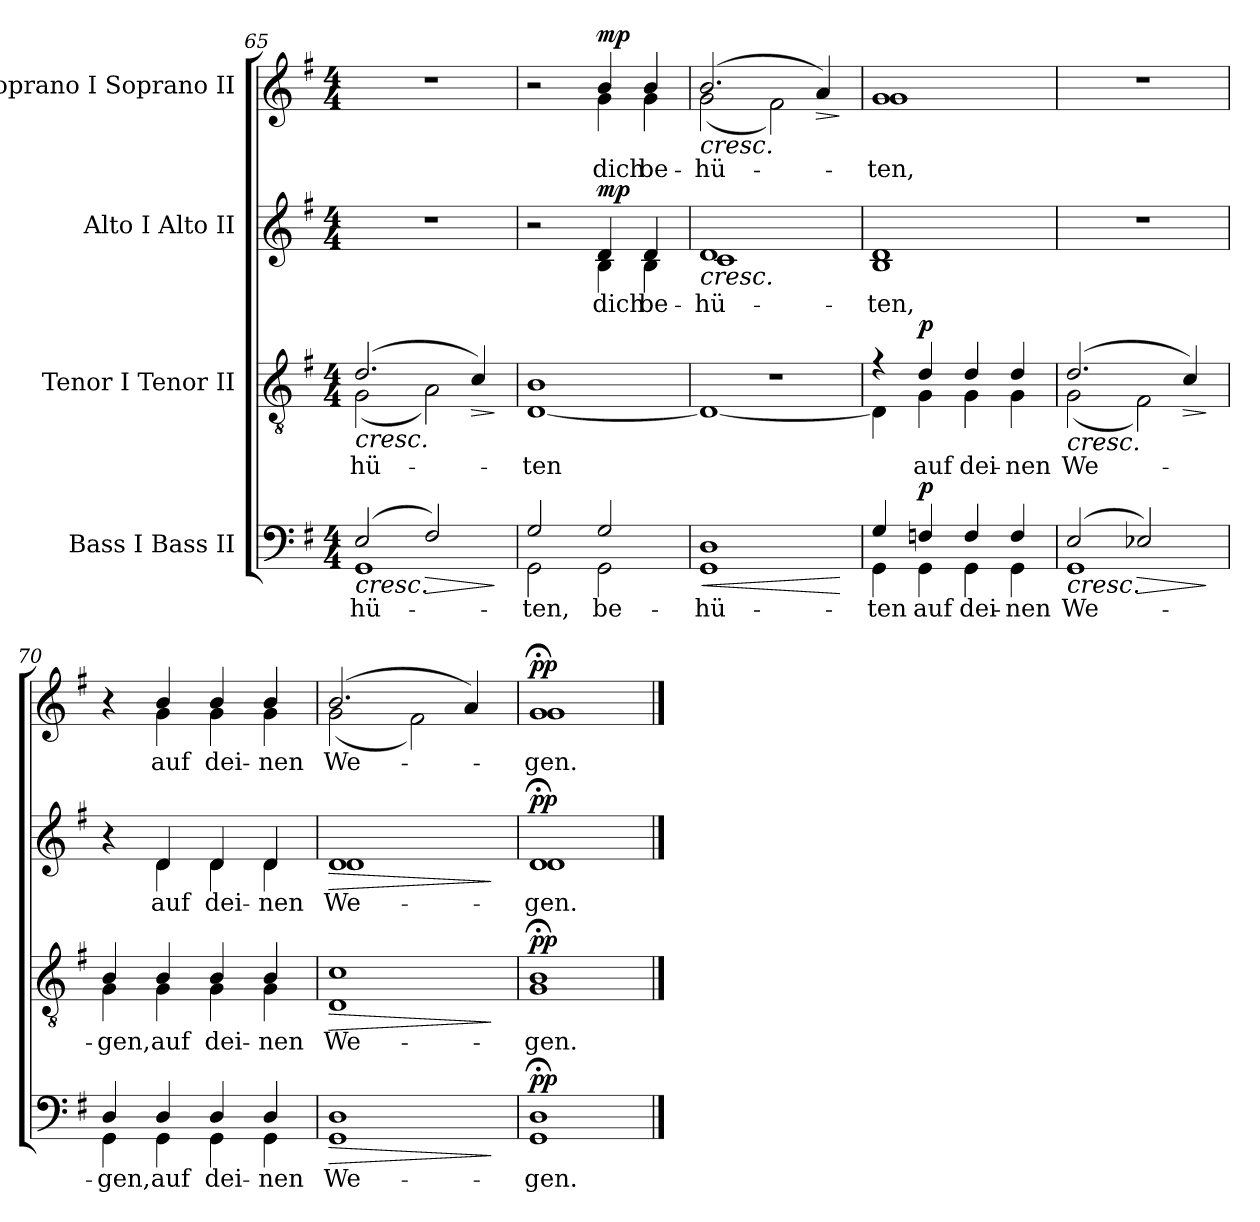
**kern	**text	**dynam	**kern	**text	**dynam	**kern	**text	**dynam	**kern	**text	**dynam
*part4	*part4	*part4	*part3	*part3	*part3	*part2	*part2	*part2	*part1	*part1	*part1
*staff4	*staff4	*staff4	*staff3	*staff3	*staff3	*staff2	*staff2	*staff2	*staff1	*staff1	*staff1
*I"Bass I Bass II	*	*	*I"Tenor I Tenor II	*	*	*I"Alto I Alto II	*	*	*I"Soprano I Soprano II	*	*
*clefF4	*	*	*clefGv2	*	*	*clefG2	*	*	*clefG2	*	*
*k[f#]	*	*	*k[f#]	*	*	*k[f#]	*	*	*k[f#]	*	*
*M4/4	*	*	*M4/4	*	*	*M4/4	*	*	*M4/4	*	*
=65	=65	=65	=65	=65	=65	=65	=65	=65	=65	=65	=65
!	!LO:LY:b	!LO:HP:b	!	!LO:LY:a	!LO:HP:b	!	!	!	!	!	!
*^	*	*	*^	*	*	*	*	*	*	*	*
!	!	!	!	!	!	!LO:LY:b	!	!	!	!	!	!	!
(>2E/	1GG	-hü-	<	(>2.d/	(<2G\	-hü-	<	1r	.	.	1r	.	.
!	!	!	!LO:HP:b	!	!	!	!	!	!	!	!	!	!
2F#/)	.	.	>	.	2A\)	.	.	.	.	.	.	.	.
!	!	!	!	!	!	!	!LO:HP:b	!	!	!	!	!	!
.	.	.	.	4c/)	.	.	>	.	.	.	.	.	.
*v	*v	*	*	*	*	*	*	*	*	*	*	*	*
*	*	*	*v	*v	*	*	*	*	*	*	*	*
.	.	]	.	.	]	.	.	.	.	.	.
=66	=66	=66	=66	=66	=66	=66	=66	=66	=66	=66	=66
*^	*	*	*	*	*	*	*	*	*	*	*
!	!	!LO:LY:b	!	!	!LO:LY:a	!	!	!	!	!	!	!
*	*	*	*	*^	*	*	*	*	*	*	*	*
!	!	!	!	!	!	!LO:LY:b	!	!	!	!	!	!	!
*	*	*	*	*	*	*	*	*^	*	*	*^	*	*
2G/	2GG\	-ten,	.	1B	[1D	-ten	.	2r	2ryy	.	.	2r	2ryy	.	.
!	!	!LO:LY:b	!	!	!	!	!	!	!	!LO:LY:b	!LO:DY:a	!	!	!LO:LY:b	!LO:DY:a
2G/	2GG\	be-	.	.	.	.	.	4d/	4B\	dich	mp	4b/	4g\	dich	mp
!	!	!	!	!	!	!	!	!	!	!LO:LY:b	!	!	!	!LO:LY:b	!
.	.	.	.	.	.	.	.	4d/	4B\	be-	.	4b/	4g\	be-	.
=67	=67	=67	=67	=67	=67	=67	=67	=67	=67	=67	=67	=67	=67	=67	=67
!	!	!	!LO:HP:b	!	!	!	!	!	!	!	!	!	!	!	!
!	!	!LO:LY:b	!LO:HP:n=1:b	!	!	!	!	!	!	!	!LO:HP:b	!	!	!	!
!	!	!	!	!	!	!	!	!	!	!LO:LY:b	!LO:HP:n=1:b	!	!	!LO:LY:b	!LO:HP:b
1D	1GG	-hü-	< >	1r	1D_	.	.	1d	1c	-hü-	< >	(>2.b/	(<2g\	hü-	<
.	.	.	.	.	.	.	.	.	.	.	.	.	2f#\)	.	.
!	!	!	!	!	!	!	!	!	!	!	!	!	!	!	!LO:HP:b
.	.	.	.	.	.	.	.	.	.	.	.	4a/)	.	.	>
*v	*v	*	*	*	*	*	*	*v	*v	*	*	*v	*v	*	*
*	*	*	*v	*v	*	*	*	*	*	*	*	*
.	.	[ ]	.	.	.	.	.	]	.	.	[ ]
!!LO:LB:g=z
=68	=68	=68	=68	=68	=68	=68	=68	=68	=68	=68	=68
*^	*	*	*	*	*	*	*	*	*	*	*
!	!	!LO:LY:b	!	!	!	!	!	!LO:LY:b	!	!	!LO:LY:b	!
*	*	*	*	*^	*	*	*^	*	*	*^	*	*
4G/	4GG\	-ten	.	4r	4D\]	.	.	1d	1B	-ten,	.	1g	1g	-ten,	.
!	!	!LO:LY:b	!LO:DY:a	!	!	!LO:LY:b	!LO:DY:a	!	!	!	!	!	!	!	!
4Fn/	4GG\	auf	p	4d/	4G\	auf	p	.	.	.	.	.	.	.	.
!	!	!LO:LY:b	!	!	!	!LO:LY:b	!	!	!	!	!	!	!	!	!
4F/	4GG\	dei-	.	4d/	4G\	dei-	.	.	.	.	.	.	.	.	.
!	!	!LO:LY:b	!	!	!	!LO:LY:b	!	!	!	!	!	!	!	!	!
4F/	4GG\	-nen	.	4d/	4G\	-nen	.	.	.	.	.	.	.	.	.
*	*	*	*	*	*	*	*	*v	*v	*	*	*	*	*	*
*	*	*	*	*	*	*	*	*	*	*	*v	*v	*	*
=69	=69	=69	=69	=69	=69	=69	=69	=69	=69	=69	=69	=69	=69
!	!	!LO:LY:b	!LO:HP:b	!	!	!LO:LY:b	!LO:HP:b	!	!	!	!	!	!
(>2E/	1GG	We-	<	(>2.d/	(<2G\	We-	<	1r	.	.	1r	.	.
!	!	!	!LO:HP:b	!	!	!	!	!	!	!	!	!	!
2E-X/)	.	.	>	.	2F#\)	.	.	.	.	.	.	.	.
!	!	!	!	!	!	!	!LO:HP:b	!	!	!	!	!	!
.	.	.	.	4c/)	.	.	>	.	.	.	.	.	.
*v	*v	*	*	*	*	*	*	*	*	*	*	*	*
*	*	*	*v	*v	*	*	*	*	*	*	*	*
.	.	[ ]	.	.	[ ]	.	.	.	.	.	.
=70	=70	=70	=70	=70	=70	=70	=70	=70	=70	=70	=70
*^	*	*	*	*	*	*	*	*	*	*	*
!	!	!LO:LY:b	!	!	!LO:LY:b	!	!	!	!	!	!	!
*	*	*	*	*^	*	*	*^	*	*	*^	*	*
4D/	4GG\	-gen,	.	4B/	4G\	-gen,	.	4r	4ryy	.	.	4r	4ryy	.	.
!	!	!LO:LY:b	!LO:DY:a	!	!	!LO:LY:b	!LO:DY:a	!	!	!LO:LY:b	!LO:DY:a	!	!	!LO:LY:b	!LO:DY:a
4D/	4GG\	auf	other-dynamics	4B/	4G\	auf	other-dynamics	4d/	4d\	auf	other-dynamics	4b/	4g\	auf	other-dynamics
!	!	!LO:LY:b	!	!	!	!LO:LY:b	!	!	!	!LO:LY:b	!	!	!	!LO:LY:b	!
4D/	4GG\	dei-	.	4B/	4G\	dei-	.	4d/	4d\	dei-	.	4b/	4g\	dei-	.
!	!	!LO:LY:b	!	!	!	!LO:LY:b	!	!	!	!LO:LY:b	!	!	!	!LO:LY:b	!
4D/	4GG\	-nen	.	4B/	4G\	-nen	.	4d/	4d\	-nen	.	4b/	4g\	-nen	.
=71	=71	=71	=71	=71	=71	=71	=71	=71	=71	=71	=71	=71	=71	=71	=71
!	!	!LO:LY:b	!LO:HP:b	!	!	!LO:LY:b	!LO:HP:b	!	!	!LO:LY:b	!LO:HP:b	!	!	!LO:LY:b	!
1D	1GG	We-	>	1c	1D	We-	>	1d	1d	We-	>	(>2.b/	(<2g\	We-	.
.	.	.	.	.	.	.	.	.	.	.	.	.	2f#\)	.	.
.	.	.	.	.	.	.	.	.	.	.	.	4a/)	.	.	.
*v	*v	*	*	*	*	*	*	*v	*v	*	*	*v	*v	*	*
*	*	*	*v	*v	*	*	*	*	*	*	*	*
.	.	[ ]	.	.	[ ]	.	.	[ ]	.	.	.
=72	=72	=72	=72	=72	=72	=72	=72	=72	=72	=72	=72
*^	*	*	*	*	*	*	*	*	*	*	*
!	!	!LO:LY:b	!LO:DY:a	!	!LO:LY:b	!LO:DY:a	!	!LO:LY:b	!LO:DY:a	!	!LO:LY:b	!LO:DY:a
*	*	*	*	*^	*	*	*^	*	*	*^	*	*
1D;<	1GG	-gen.	pp	1B;<	1G	-gen.	pp	1d;<	1d	-gen.	pp	1g;<	1g	-gen.	pp
*v	*v	*	*	*	*	*	*	*v	*v	*	*	*v	*v	*	*
*	*	*	*v	*v	*	*	*	*	*	*	*	*
==	==	==	==	==	==	==	==	==	==	==	==
*-	*-	*-	*-	*-	*-	*-	*-	*-	*-	*-	*-
